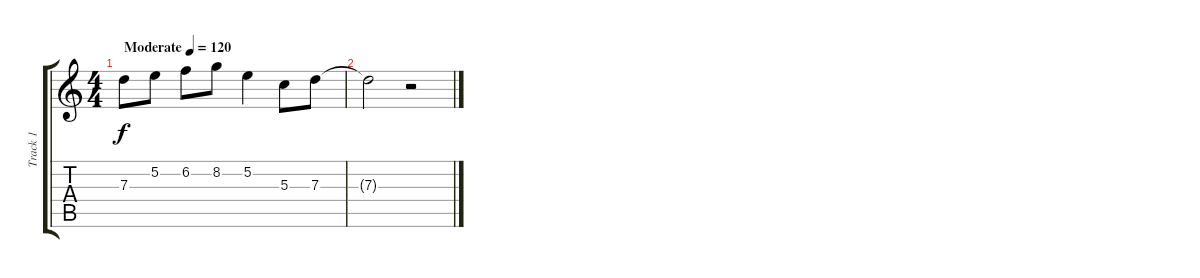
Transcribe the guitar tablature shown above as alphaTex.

\track ("Track 1" "Track 1") {instrument electricguitarjazz}
\staff {score tabs}
\tuning (E4 B3 G3 D3 A2 E2) {hide}
\ts (4 4)
\tempo (120 "Moderate")
\clef g2
\ks c
7.3.8{dy f instrument electricguitarjazz} 5.2.8 6.2.8 8.2.8 5.2.4 5.3.8 7.3.8 |
7.3{t}.2 r.2
